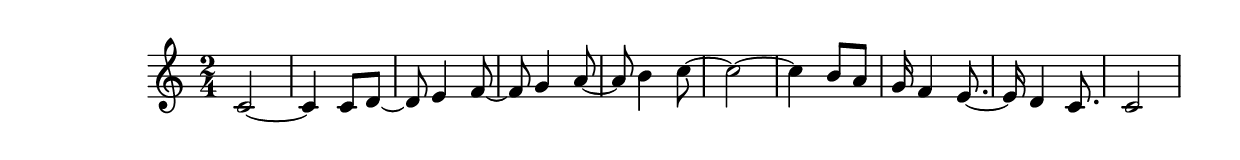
\version "2.10.0"

\header{
texidoc="

If the @code{Note_heads_engraver} is replaced by the @code{Completion_heads_engraver}, notes that cross bar lines are split into tied notes.

"
}

\layout { ragged-right= ##t }


\new Voice \with {
    \remove "Note_heads_engraver"
    \consists "Completion_heads_engraver"
} \relative c'{
  \time 2/4

  c2. c8 d4 e f g a b c2.. b8 a g16 f4 e d c8. c2 
}
